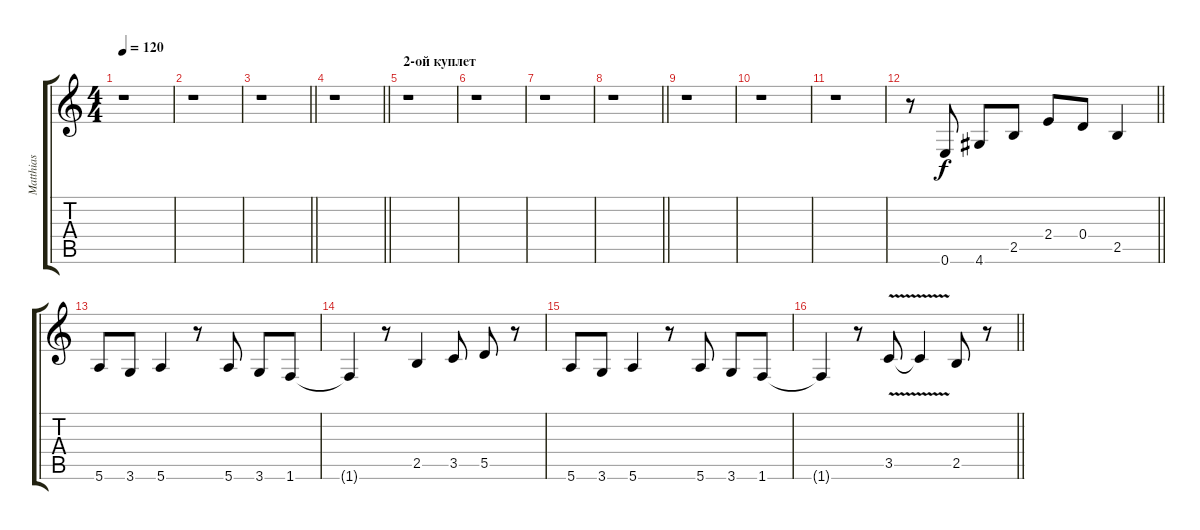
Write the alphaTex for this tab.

\track ("Matthias" "Matthias") {instrument distortionguitar}
\staff {score tabs}
\tuning (E4 B3 G3 D3 A2 E2) {hide}
\ts (4 4)
\tempo 120
\clef g2
\ks c
r.1{dy f} |
r.1 |
\barLineRight lightlight
r.1 |
\barLineRight lightlight
r.1 |
\section ("" "2-ой куплет")
r.1 |
r.1 |
r.1 |
\barLineRight lightlight
r.1 |
r.1 |
r.1 |
r.1 |
\barLineRight lightlight
r.8 0.6.8 4.6.8 2.5.8 2.4.8 0.4.8 2.5.4 |
5.6.8 3.6.8 5.6.4 r.8 5.6.8 3.6.8 1.6.8 |
1.6{t}.4 r.8 2.5.4 3.5.8 5.5.8 r.8 |
5.6.8 3.6.8 5.6.4 r.8 5.6.8 3.6.8 1.6.8 |
\barLineRight lightlight
1.6{t}.4 r.8 3.5{v}.8 3.5{t}.4 2.5.8 r.8
